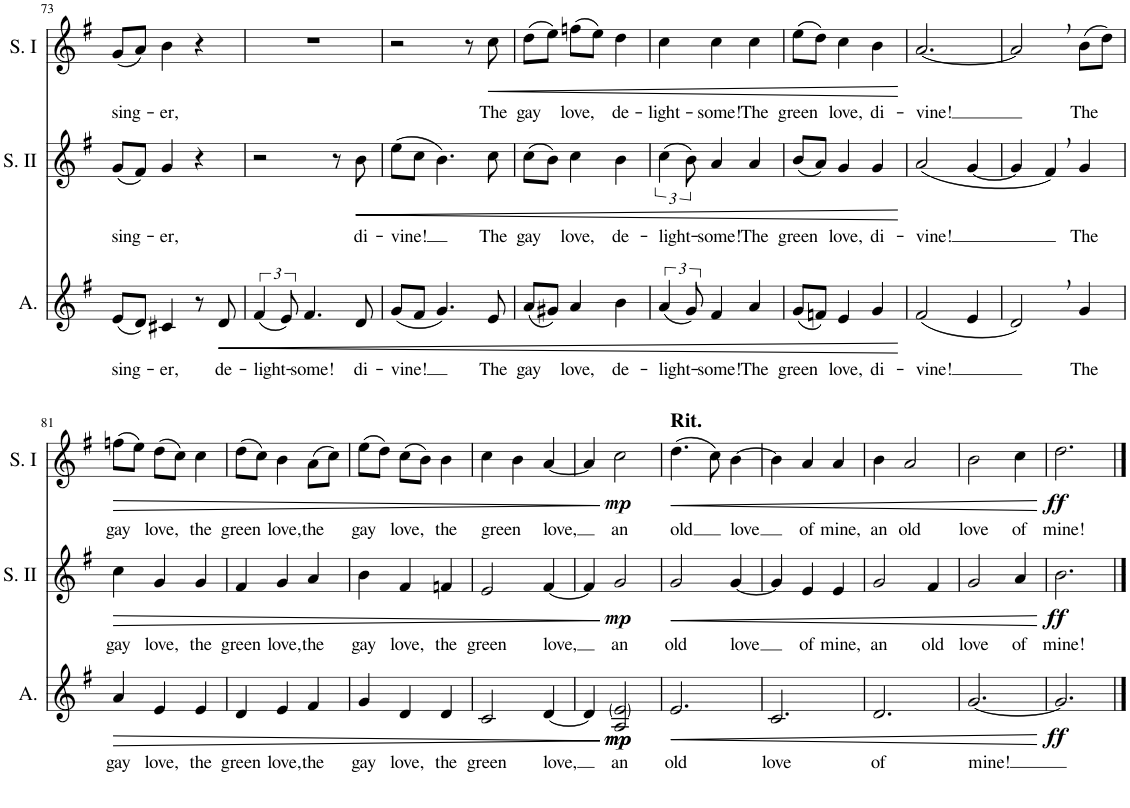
**kern	**text	**dynam	**kern	**text	**dynam	**kern	**text	**dynam
*part3	*part3	*part3	*part2	*part2	*part2	*part1	*part1	*part1
*staff3	*staff3	*staff3	*staff2	*staff2	*staff2	*staff1	*staff1	*staff1
*I"Alto	*	*	*I"Soprano II	*	*	*I"Soprano I	*	*
*I'A.	*	*	*I'S. II	*	*	*I'S. I	*	*
!!LO:PB:g=z
*clefG2	*	*	*clefG2	*	*	*clefG2	*	*
*k[f#]	*	*	*k[f#]	*	*	*k[f#]	*	*
*M3/4	*	*	*M3/4	*	*	*M3/4	*	*
=73	=73	=73	=73	=73	=73	=73	=73	=73
!	!LO:LY:b	!	!	!LO:LY:b	!	!	!LO:LY:b	!
(8e/L	sing-	.	(8g/L	sing-	.	(8g/L	sing-	.
8d/J)	.	.	8f#/J)	.	.	8a/J)	.	.
!	!LO:LY:b	!	!	!LO:LY:b	!	!	!LO:LY:b	!
4c#X/	-er,	.	4g/	-er,	.	4b\	-er,	.
8r	.	.	4r	.	.	4r	.	.
!	!LO:LY:b	!LO:HP:b	!	!	!	!	!	!
8d/	de-	<	.	.	.	.	.	.
=74	=74	=74	=74	=74	=74	=74	=74	=74
!	!LO:LY:b	!	!	!	!	!	!	!
(6f#/	-light-	.	2r	.	.	2.r	.	.
12e/)	.	.	.	.	.	.	.	.
!	!LO:LY:b	!	!	!	!	!	!	!
4.f#/	-some!	.	.	.	.	.	.	.
.	.	.	8r	.	.	.	.	.
!	!LO:LY:b	!	!	!LO:LY:b	!LO:HP:b	!	!	!
8d/	di-	.	8b\	di-	<	.	.	.
=75	=75	=75	=75	=75	=75	=75	=75	=75
!	!LO:LY:b	!	!	!LO:LY:b	!	!	!	!
(8g/L	-vine!	.	(8ee\L	-vine!	.	2r	.	.
8f#/J	.	.	8cc\J	.	.	.	.	.
4.g/)	.	.	4.b\)	.	.	.	.	.
.	.	.	.	.	.	8r	.	.
!	!LO:LY:b	!	!	!LO:LY:b	!	!	!LO:LY:b	!LO:HP:b
8e/	The	.	8cc\	The	.	8cc\	The	<
=76	=76	=76	=76	=76	=76	=76	=76	=76
!	!LO:LY:b	!	!	!LO:LY:b	!	!	!LO:LY:b	!
(8a/L	gay	.	(8cc\L	gay	.	(8dd\L	gay	.
8g#X/J)	.	.	8b\J)	.	.	8ee\J)	.	.
!	!LO:LY:b	!	!	!LO:LY:b	!	!	!LO:LY:b	!
4a/	love,	.	4cc\	love,	.	(8ffn\L	love,	.
.	.	.	.	.	.	8ee\J)	.	.
!	!LO:LY:b	!	!	!LO:LY:b	!	!	!LO:LY:b	!
4b\	de-	.	4b\	de-	.	4dd\	de-	.
=77	=77	=77	=77	=77	=77	=77	=77	=77
!	!LO:LY:b	!	!	!LO:LY:b	!	!	!LO:LY:b	!
(6a/	-light-	.	(6cc\	-light-	.	4cc\	-light-	.
12g/)	.	.	12b\)	.	.	.	.	.
!	!LO:LY:b	!	!	!LO:LY:b	!	!	!LO:LY:b	!
4f#/	-some!	.	4a/	-some!	.	4cc\	-some!	.
!	!LO:LY:b	!	!	!LO:LY:b	!	!	!LO:LY:b	!
4a/	The	.	4a/	The	.	4cc\	The	.
=78	=78	=78	=78	=78	=78	=78	=78	=78
!	!LO:LY:b	!	!	!LO:LY:b	!	!	!LO:LY:b	!
(8g/L	green	.	(8b/L	green	.	(8ee\L	green	.
8fn/J)	.	.	8a/J)	.	.	8dd\J)	.	.
!	!LO:LY:b	!	!	!LO:LY:b	!	!	!LO:LY:b	!
4e/	love,	.	4g/	love,	.	4cc\	love,	.
!	!LO:LY:b	!	!	!LO:LY:b	!	!	!LO:LY:b	!
4g/	di-	.	4g/	di-	.	4b\	di-	.
.	.	[	.	.	[	.	.	[
=79	=79	=79	=79	=79	=79	=79	=79	=79
!	!LO:LY:b	!	!	!LO:LY:b	!	!	!LO:LY:b	!
(2f#/	-vine!	.	(2a/	-vine!	.	[2.a/	-vine!	.
4e/	.	.	[4g/	.	.	.	.	.
=80	=80	=80	=80	=80	=80	=80	=80	=80
2d,/)	.	.	4g/]	.	.	2a,/]	.	.
.	.	.	4f#,/)	.	.	.	.	.
!	!LO:LY:b	!	!	!LO:LY:b	!	!	!LO:LY:b	!
4g/	The	.	4g/	The	.	(8b\L	The	.
.	.	.	.	.	.	8dd\J)	.	.
!!LO:LB:g=z
=81	=81	=81	=81	=81	=81	=81	=81	=81
!	!LO:LY:b	!LO:HP:b	!	!LO:LY:b	!LO:HP:b	!	!LO:LY:b	!LO:HP:b
4a/	gay	>	4cc\	gay	>	(8ffn\L	gay	>
.	.	.	.	.	.	8ee\J)	.	.
!	!LO:LY:b	!	!	!LO:LY:b	!	!	!LO:LY:b	!
4e/	love,	.	4g/	love,	.	(8dd\L	love,	.
.	.	.	.	.	.	8cc\J)	.	.
!	!LO:LY:b	!	!	!LO:LY:b	!	!	!LO:LY:b	!
4e/	the	.	4g/	the	.	4cc\	the	.
=82	=82	=82	=82	=82	=82	=82	=82	=82
!	!LO:LY:b	!	!	!LO:LY:b	!	!	!LO:LY:b	!
4d/	green	.	4f#/	green	.	(8dd\L	green	.
.	.	.	.	.	.	8cc\J)	.	.
!	!LO:LY:b	!	!	!LO:LY:b	!	!	!LO:LY:b	!
4e/	love,	.	4g/	love,	.	4b\	love,	.
!	!LO:LY:b	!	!	!LO:LY:b	!	!	!LO:LY:b	!
4f#/	the	.	4a/	the	.	(8a\L	the	.
.	.	.	.	.	.	8cc\J)	.	.
=83	=83	=83	=83	=83	=83	=83	=83	=83
!	!LO:LY:b	!	!	!LO:LY:b	!	!	!LO:LY:b	!
4g/	gay	.	4b\	gay	.	(8ee\L	gay	.
.	.	.	.	.	.	8dd\J)	.	.
!	!LO:LY:b	!	!	!LO:LY:b	!	!	!LO:LY:b	!
4d/	love,	.	4f#/	love,	.	(8cc\L	love,	.
.	.	.	.	.	.	8b\J)	.	.
!	!LO:LY:b	!	!	!LO:LY:b	!	!	!LO:LY:b	!
4d/	the	.	4fn/	the	.	4b\	the	.
=84	=84	=84	=84	=84	=84	=84	=84	=84
!	!LO:LY:b	!	!	!LO:LY:b	!	!	!LO:LY:b	!
2c/	green	.	2e/	green	.	4cc\	green	.
.	.	.	.	.	.	4b\	.	.
!	!LO:LY:b	!	!	!LO:LY:b	!	!	!LO:LY:b	!
[4d/	love,	.	[4f#/	love,	.	[4a/	love,	.
=85	=85	=85	=85	=85	=85	=85	=85	=85
4d/]	.	.	4f#/]	.	.	4a/]	.	.
!	!LO:LY:b	!LO:DY:n=1:b	!	!LO:LY:b	!	!	!LO:LY:b	!
!	!	!LO:DY:n=2:b	!	!	!LO:DY:n=1:b	!	!	!LO:DY:n=1:b
2A/ 2e/	an	] mp mp	2g/	an	] mp	2cc\	an	] mp
=86	=86	=86	=86	=86	=86	=86	=86	=86
!	!	!	!	!	!	!LO:TX:a:B:t=Rit.	!	!
!	!LO:LY:b	!LO:HP:b	!	!LO:LY:b	!LO:HP:b	!	!LO:LY:b	!LO:HP:b
2.e/	old	<	2g/	old	<	(4.dd\	old	<
.	.	.	.	.	.	8cc\)	.	.
!	!	!	!	!LO:LY:b	!	!	!LO:LY:b	!
.	.	.	[4g/	love	.	[4b\	love	.
=87	=87	=87	=87	=87	=87	=87	=87	=87
!	!LO:LY:b	!	!	!	!	!	!	!
2.c/	love	.	4g/]	.	.	4b\]	.	.
!	!	!	!	!LO:LY:b	!	!	!LO:LY:b	!
.	.	.	4e/	of	.	4a/	of	.
!	!	!	!	!LO:LY:b	!	!	!LO:LY:b	!
.	.	.	4e/	mine,	.	4a/	mine,	.
=88	=88	=88	=88	=88	=88	=88	=88	=88
!	!LO:LY:b	!	!	!LO:LY:b	!	!	!LO:LY:b	!
2.d/	of	.	2g/	an	.	4b\	an	.
!	!	!	!	!	!	!	!LO:LY:b	!
.	.	.	.	.	.	2a/	old	.
!	!	!	!	!LO:LY:b	!	!	!	!
.	.	.	4f#/	old	.	.	.	.
=89	=89	=89	=89	=89	=89	=89	=89	=89
!	!LO:LY:b	!	!	!LO:LY:b	!	!	!LO:LY:b	!
[2.g/	mine!	.	2g/	love	.	2b\	love	.
!	!	!	!	!LO:LY:b	!	!	!LO:LY:b	!
.	.	.	4a/	of	.	4cc\	of	.
.	.	[	.	.	[	.	.	[
=90	=90	=90	=90	=90	=90	=90	=90	=90
!	!	!LO:DY:b	!	!LO:LY:b	!LO:DY:b	!	!LO:LY:b	!LO:DY:b
2.g/]	.	ff	2.b\	mine!	ff	2.dd\	mine!	ff
==	==	==	==	==	==	==	==	==
*-	*-	*-	*-	*-	*-	*-	*-	*-
